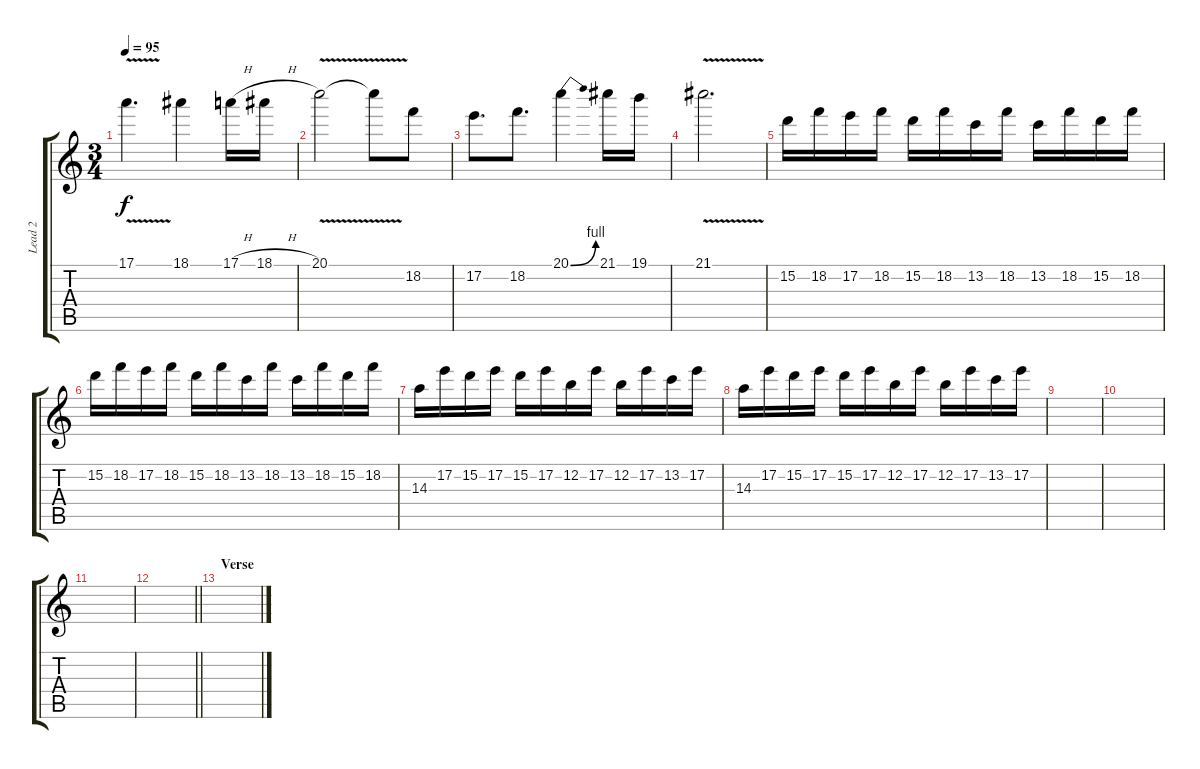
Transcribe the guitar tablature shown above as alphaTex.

\track ("Lead 2" "Lead 2") {instrument distortionguitar}
\staff {score tabs}
\tuning (E4 B3 G3 D3 A2 D2) {hide}
\ts (3 4)
\tempo 95
\clef g2
\ks c
17.1{v}.4{d dy f} 18.1.4 17.1{h}.16 18.1{h}.16 |
20.1{v}.2 20.1{t}.8 18.2.8 |
17.2.8{d} 18.2.8{d} 20.1{be (bend 0 0 60 4)}.4 21.1.16 19.1.16 |
21.1{v}.2{d} |
15.2.16 18.2.16 17.2.16 18.2.16 15.2.16 18.2.16 13.2.16 18.2.16 13.2.16 18.2.16 15.2.16 18.2.16 |
15.2.16 18.2.16 17.2.16 18.2.16 15.2.16 18.2.16 13.2.16 18.2.16 13.2.16 18.2.16 15.2.16 18.2.16 |
14.3.16 17.2.16 15.2.16 17.2.16 15.2.16 17.2.16 12.2.16 17.2.16 12.2.16 17.2.16 13.2.16 17.2.16 |
14.3.16 17.2.16 15.2.16 17.2.16 15.2.16 17.2.16 12.2.16 17.2.16 12.2.16 17.2.16 13.2.16 17.2.16 |
|
|
|
\barLineRight lightlight
|
\section ("" "Verse")
